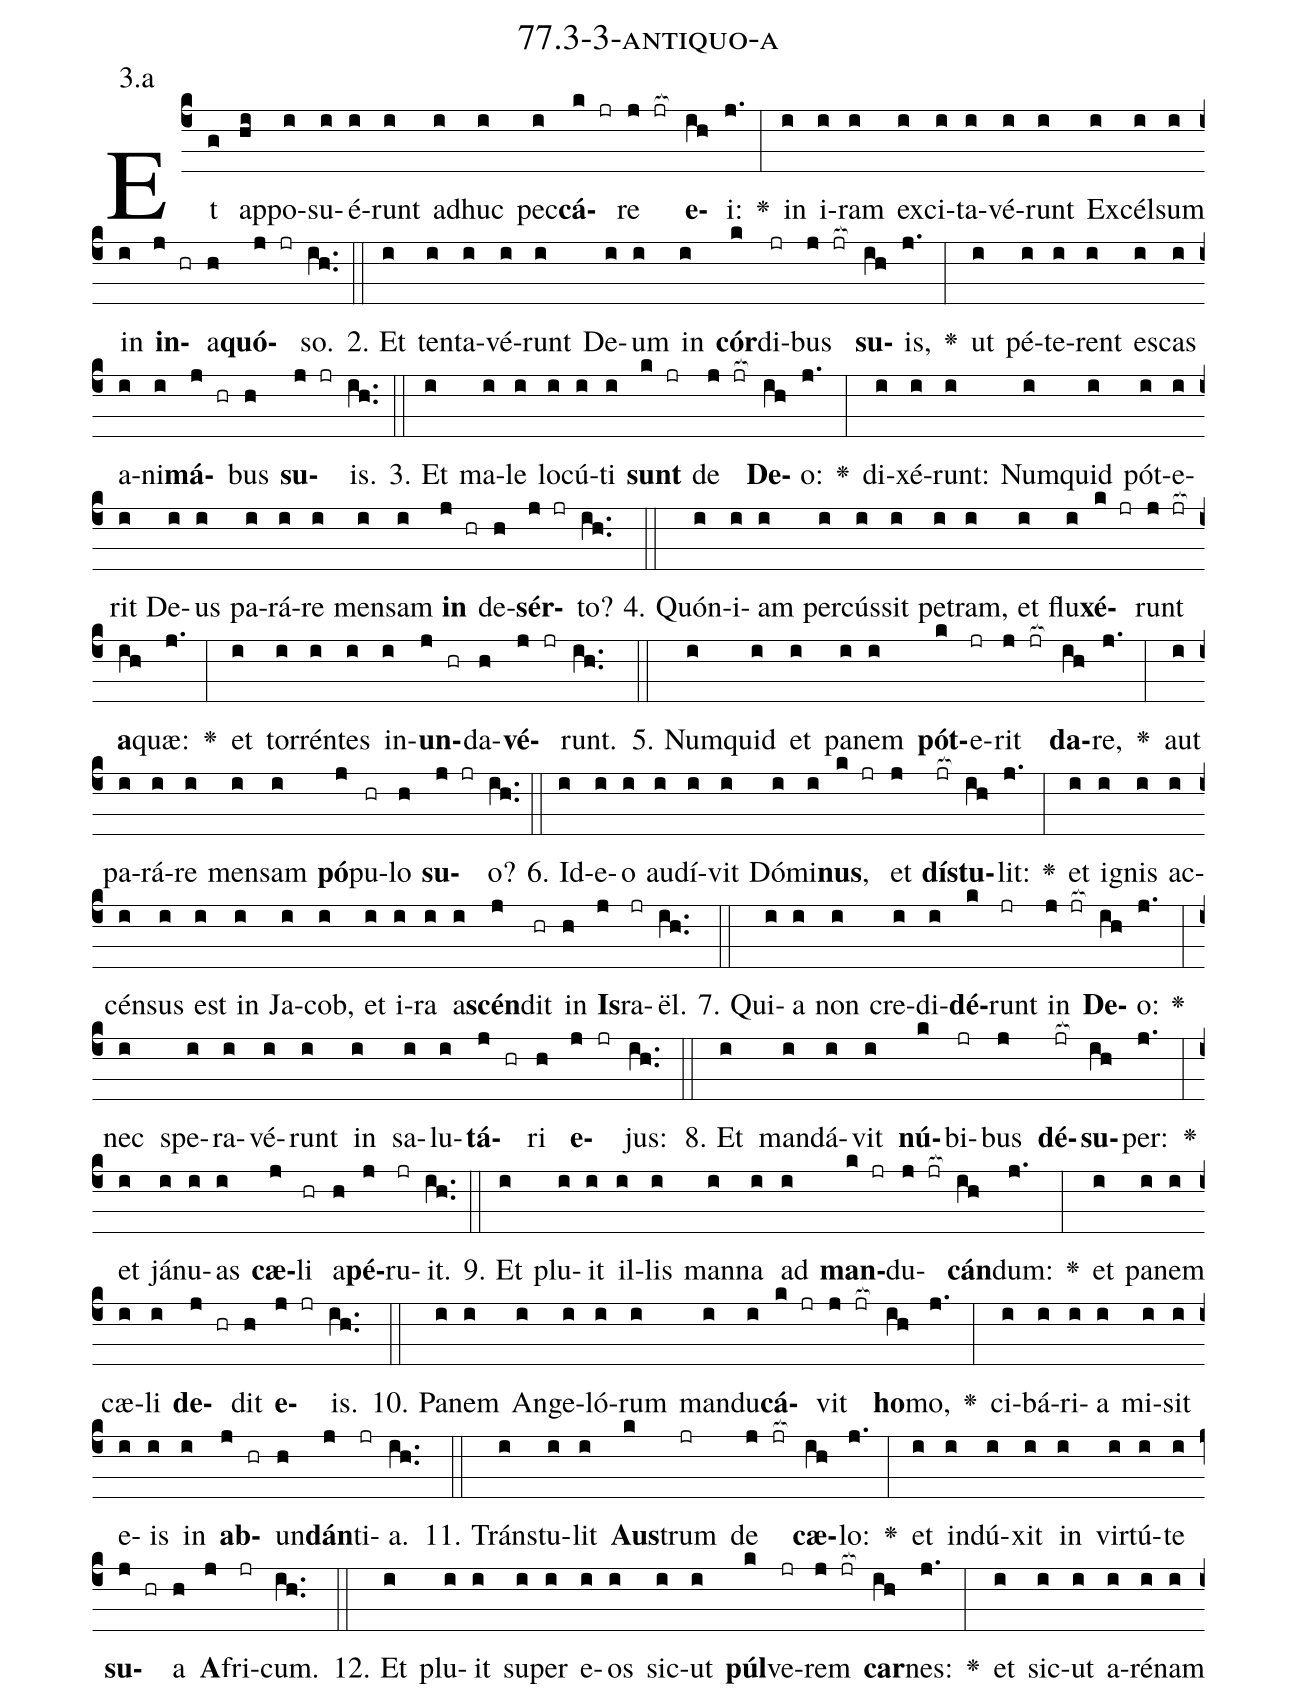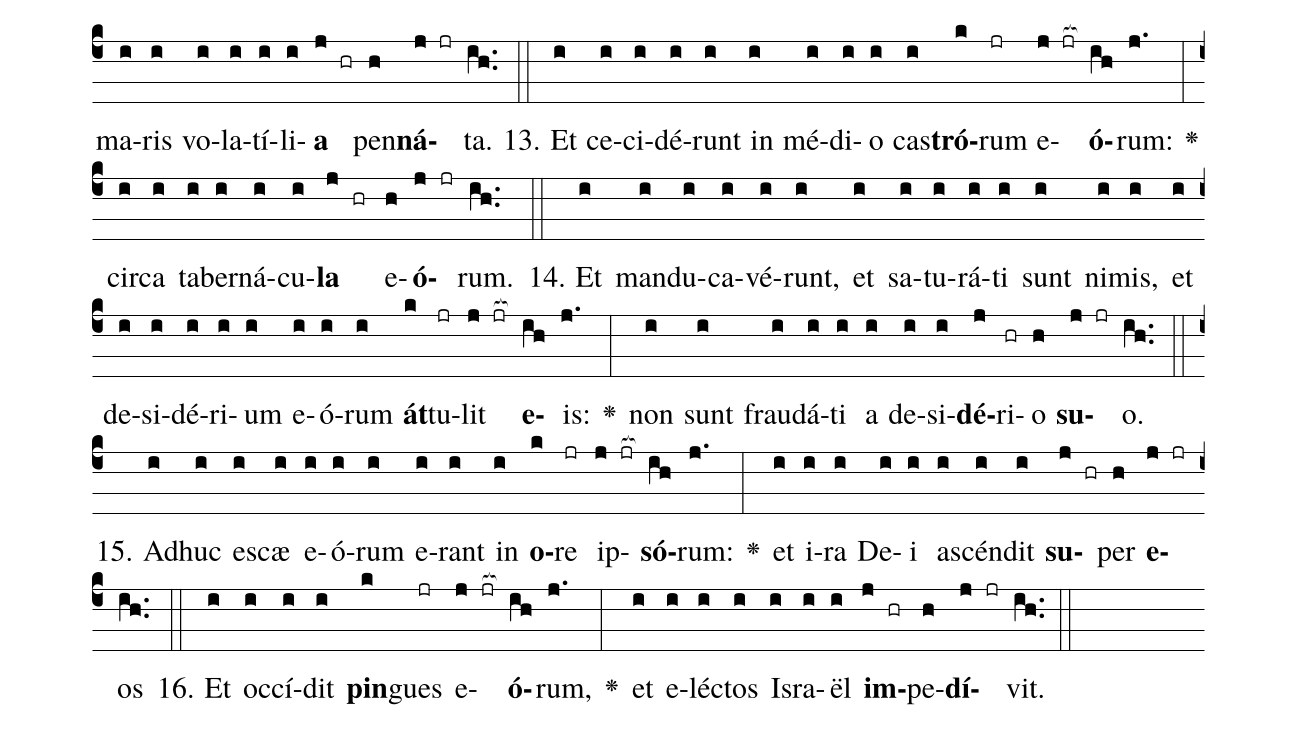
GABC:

name: 77.3-3-antiquo-a;
annotation: 3.a;
%%
(c4)Et(g) ap(hi)po(i)su(i)é(i)runt(i) ad(i)huc(i) pec(i)<b>cá</b>(k jr)re(j jr[ocb:1{]) <b>e</b>(ih[ocb:0}])i:(j.) <v>\greheightstar</v>(:) in(i) i(i)ram(i) ex(i)ci(i)ta(i)vé(i)runt(i) Ex(i)cél(i)sum(i) in(i) <b>in</b>(j hr)a(h)<b>quó</b>(j jr)so.(ih..) (::)
2. Et(i) ten(i)ta(i)vé(i)runt(i) De(i)um(i) in(i) <b>cór</b>(k)di(jr)bus(j jr[ocb:1{]) <b>su</b>(ih[ocb:0}])is,(j.) <v>\greheightstar</v>(:) ut(i) pé(i)te(i)rent(i) es(i)cas(i) a(i)ni(i)<b>má</b>(j hr)bus(h) <b>su</b>(j jr)is.(ih..) (::)
3. Et(i) ma(i)le(i) lo(i)cú(i)ti(i) <b>sunt</b>(k jr) de(j jr[ocb:1{]) <b>De</b>(ih[ocb:0}])o:(j.) <v>\greheightstar</v>(:) di(i)xé(i)runt:(i) Num(i)quid(i) pót(i)e(i)rit(i) De(i)us(i) pa(i)rá(i)re(i) men(i)sam(i) <b>in</b>(j hr) de(h)<b>sér</b>(j jr)to?(ih..) (::)
4. Quón(i)i(i)am(i) per(i)cús(i)sit(i) pe(i)tram,(i) et(i) flu(i)<b>xé</b>(k jr)runt(j jr[ocb:1{]) <b>a</b>(ih[ocb:0}])quæ:(j.) <v>\greheightstar</v>(:) et(i) tor(i)rén(i)tes(i) in(i)<b>un</b>(j hr)da(h)<b>vé</b>(j jr)runt.(ih..) (::)
5. Num(i)quid(i) et(i) pa(i)nem(i) <b>pót</b>(k)e(jr)rit(j jr[ocb:1{]) <b>da</b>(ih[ocb:0}])re,(j.) <v>\greheightstar</v>(:) aut(i) pa(i)rá(i)re(i) men(i)sam(i) <b>pó</b>(j)pu(hr)lo(h) <b>su</b>(j jr)o?(ih..) (::)
6. Id(i)e(i)o(i) au(i)dí(i)vit(i) Dó(i)mi(i)<b>nus</b>,(k jr) et(j) <b>dís</b>(jr[ocb:1{])<b>tu</b>(ih[ocb:0}])lit:(j.) <v>\greheightstar</v>(:) et(i) i(i)gnis(i) ac(i)cén(i)sus(i) est(i) in(i) Ja(i)cob,(i) et(i) i(i)ra(i) a(i)<b>scén</b>(j)dit(hr) in(h) <b>Is</b>(j)ra(jr)ël.(ih..) (::)
7. Qui(i)a(i) non(i) cre(i)di(i)<b>dé</b>(k)runt(jr) in(j jr[ocb:1{]) <b>De</b>(ih[ocb:0}])o:(j.) <v>\greheightstar</v>(:) nec(i) spe(i)ra(i)vé(i)runt(i) in(i) sa(i)lu(i)<b>tá</b>(j hr)ri(h) <b>e</b>(j jr)jus:(ih..) (::)
8. Et(i) man(i)dá(i)vit(i) <b>nú</b>(k)bi(jr)bus(j) <b>dé</b>(jr[ocb:1{])<b>su</b>(ih[ocb:0}])per:(j.) <v>\greheightstar</v>(:) et(i) já(i)nu(i)as(i) <b>cæ</b>(j)li(hr) a(h)<b>pé</b>(j)ru(jr)it.(ih..) (::)
9. Et(i) plu(i)it(i) il(i)lis(i) man(i)na(i) ad(i) <b>man</b>(k jr)du(j jr[ocb:1{])<b>cán</b>(ih[ocb:0}])dum:(j.) <v>\greheightstar</v>(:) et(i) pa(i)nem(i) cæ(i)li(i) <b>de</b>(j hr)dit(h) <b>e</b>(j jr)is.(ih..) (::)
10. Pa(i)nem(i) An(i)ge(i)ló(i)rum(i) man(i)du(i)<b>cá</b>(k jr)vit(j jr[ocb:1{]) <b>ho</b>(ih[ocb:0}])mo,(j.) <v>\greheightstar</v>(:) ci(i)bá(i)ri(i)a(i) mi(i)sit(i) e(i)is(i) in(i) <b>ab</b>(j hr)un(h)<b>dán</b>(j)ti(jr)a.(ih..) (::)
11. Tráns(i)tu(i)lit(i) <b>Aus</b>(k)trum(jr) de(j jr[ocb:1{]) <b>cæ</b>(ih[ocb:0}])lo:(j.) <v>\greheightstar</v>(:) et(i) in(i)dú(i)xit(i) in(i) vir(i)tú(i)te(i) <b>su</b>(j hr)a(h) <b>A</b>(j)fri(jr)cum.(ih..) (::)
12. Et(i) plu(i)it(i) su(i)per(i) e(i)os(i) sic(i)ut(i) <b>púl</b>(k)ve(jr)rem(j jr[ocb:1{]) <b>car</b>(ih[ocb:0}])nes:(j.) <v>\greheightstar</v>(:) et(i) sic(i)ut(i) a(i)ré(i)nam(i) ma(i)ris(i) vo(i)la(i)tí(i)li(i)<b>a</b>(j hr) pen(h)<b>ná</b>(j jr)ta.(ih..) (::)
13. Et(i) ce(i)ci(i)dé(i)runt(i) in(i) mé(i)di(i)o(i) cas(i)<b>tró</b>(k)rum(jr) e(j jr[ocb:1{])<b>ó</b>(ih[ocb:0}])rum:(j.) <v>\greheightstar</v>(:) cir(i)ca(i) ta(i)ber(i)ná(i)cu(i)<b>la</b>(j hr) e(h)<b>ó</b>(j jr)rum.(ih..) (::)
14. Et(i) man(i)du(i)ca(i)vé(i)runt,(i) et(i) sa(i)tu(i)rá(i)ti(i) sunt(i) ni(i)mis,(i) et(i) de(i)si(i)dé(i)ri(i)um(i) e(i)ó(i)rum(i) <b>át</b>(k)tu(jr)lit(j jr[ocb:1{]) <b>e</b>(ih[ocb:0}])is:(j.) <v>\greheightstar</v>(:) non(i) sunt(i) frau(i)dá(i)ti(i) a(i) de(i)si(i)<b>dé</b>(j)ri(hr)o(h) <b>su</b>(j jr)o.(ih..) (::)
15. Ad(i)huc(i) e(i)scæ(i) e(i)ó(i)rum(i) e(i)rant(i) in(i) <b>o</b>(k)re(jr) ip(j jr[ocb:1{])<b>só</b>(ih[ocb:0}])rum:(j.) <v>\greheightstar</v>(:) et(i) i(i)ra(i) De(i)i(i) a(i)scén(i)dit(i) <b>su</b>(j hr)per(h) <b>e</b>(j jr)os(ih..) (::)
16. Et(i) oc(i)cí(i)dit(i) <b>pin</b>(k)gues(jr) e(j jr[ocb:1{])<b>ó</b>(ih[ocb:0}])rum,(j.) <v>\greheightstar</v>(:) et(i) e(i)léc(i)tos(i) Is(i)ra(i)ël(i) <b>im</b>(j hr)pe(h)<b>dí</b>(j jr)vit.(ih..) (::)
